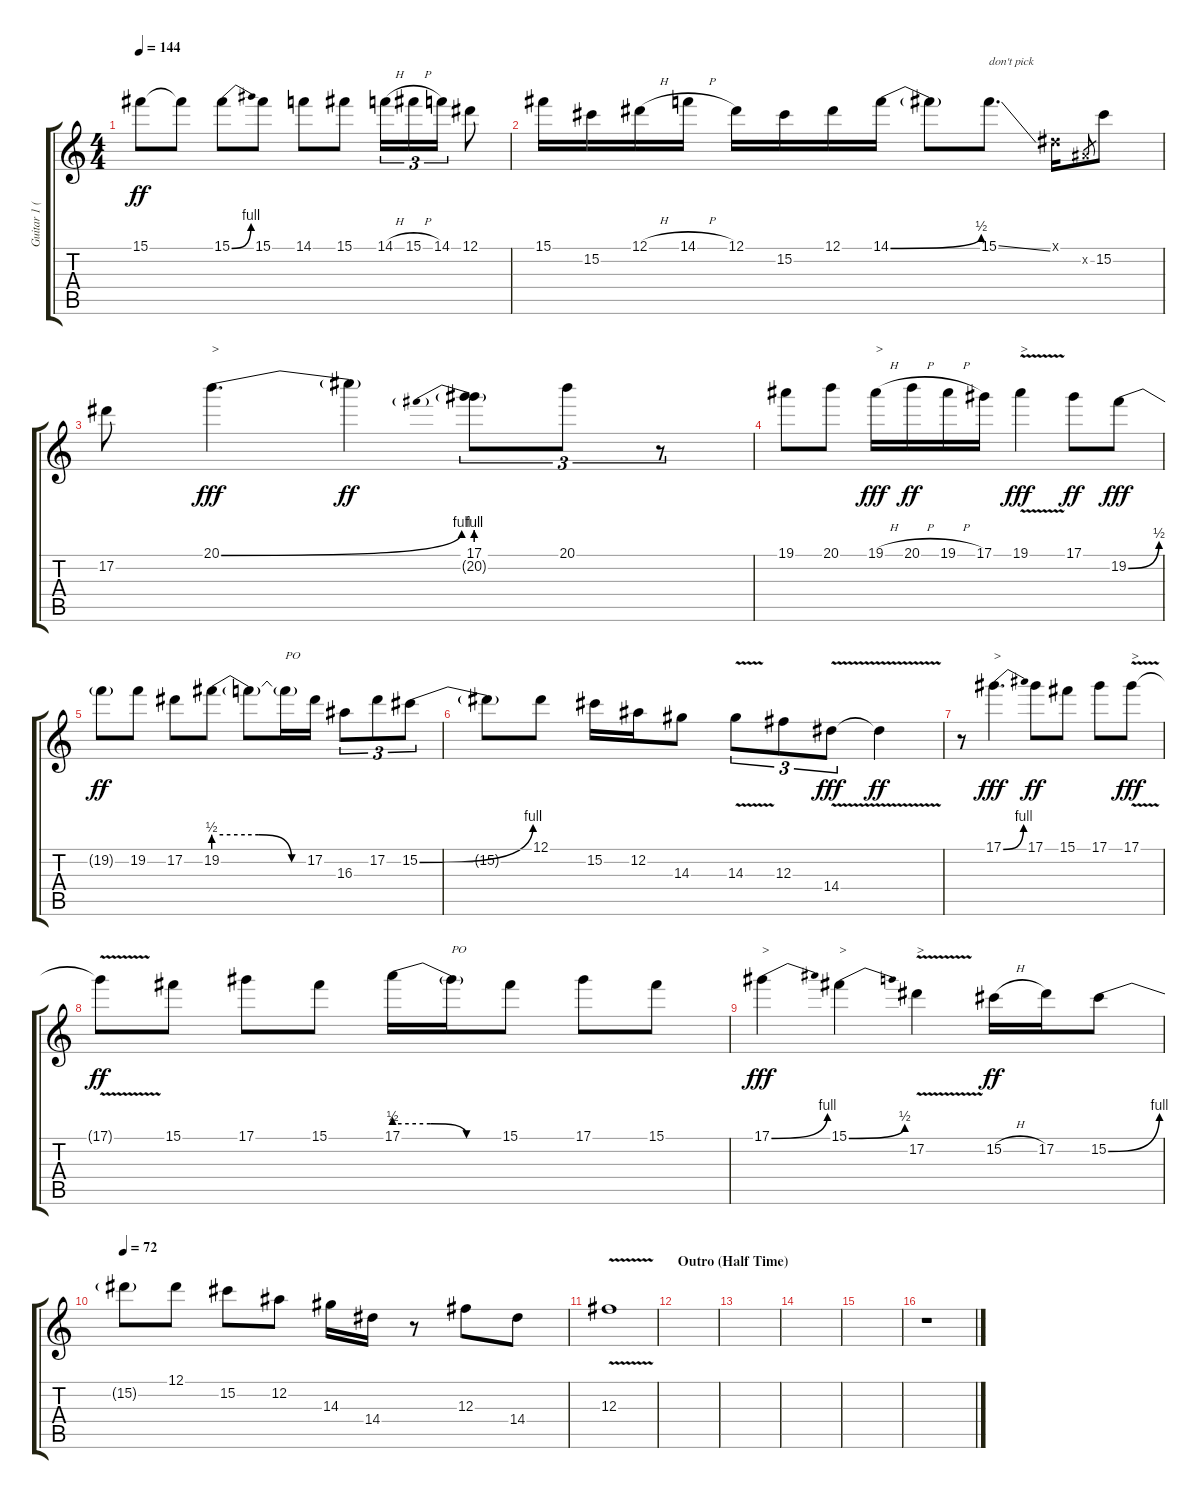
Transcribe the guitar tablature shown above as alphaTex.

\track ("Guitar 1 (Slash)" "Guitar 1 (") {instrument overdrivenguitar}
\staff {score tabs}
\tuning (Eb4 Bb3 Gb3 Db3 Ab2 Eb2) {hide}
\ts (4 4)
\tempo 144
\clef g2
\ks c
15.1{t}.8{dy ff} 15.1{t}.8 15.1{be (bend 0 0 60 4)}.8 15.1.8 14.1.8 15.1.8 14.1{h}.16{tu (3 2)} 15.1{h}.16{tu (3 2)} 14.1.16{tu (3 2)} 12.1.8 |
15.1.16 15.2.16 12.1{h}.16 14.1{h}.16 12.1.16 15.2.16 12.1.16 14.1{be (bend 0 0 60 2)}.16 14.1{t}.8 15.1{ss}.8{d txt "don't pick"} 0.1{x}.16 0.2{x}.8{gr} 15.2.8 |
17.2.8 20.1{be (bend 0 0 60 4)}.4{d txt ">" dy fff} 20.1{t}.4{dy ff} (17.1 20.2{be (prebend 0 4 60 4) g}).8{tu (3 2)} 20.1.8{tu (3 2)} r.8{tu (3 2)} |
19.1.8 20.1.8 19.1{h}.16{txt ">" dy fff} 20.1{h}.16{dy ff} 19.1{h}.16 17.1.16 19.1{v}.4{txt ">" dy fff} 17.1.8{dy ff} 19.2{be (bend 0 0 60 2)}.8{dy fff} |
19.2{t}.8{dy ff} 19.2.8 17.2.8 19.2{be (custom 0 2 20 2 29 2 50 0 60 0)}.8 19.2{t}.8 19.2{t}.16{txt "PO"} 17.2.16 16.3.8{tu (3 2)} 17.2.8{tu (3 2)} 15.2{be (bend 0 0 60 4)}.8{tu (3 2)} |
15.2{t}.8 12.1.8 15.2.16 12.2.16 14.3.8 14.3{v}.8{tu (3 2)} 12.3.8{tu (3 2)} 14.4{v}.8{tu (3 2) dy fff} 14.4{t}.4{dy ff} |
r.8 17.1{be (bend 0 0 60 4)}.4{d txt ">" dy fff} 17.1.8{dy ff} 15.1.8 17.1.8 17.1{v}.8{txt ">" dy fff} |
17.1{t}.8{dy ff} 15.1.8 17.1.8 15.1.8 17.1{be (custom 0 2 20 2 40 0 60 0)}.16 17.1{t}.16{txt "PO"} 15.1.8 17.1.8 15.1.8 |
17.1{be (bend 0 0 60 4)}.4{txt ">" dy fff} 15.1{be (bend 0 0 60 2)}.4{txt ">"} 17.2{v}.4{txt ">"} 15.2{h}.16{dy ff} 17.2.16 15.2{be (bend 0 0 60 4)}.8 |
\tempo 72
15.2{t}.8 12.1.8 15.2.8 12.2.8 14.3.16 14.4.16 r.8 12.3.8 14.4.8 |
12.3{v}.1 |
\section ("" "Outro (Half Time)")
|
|
|
|
r.1
